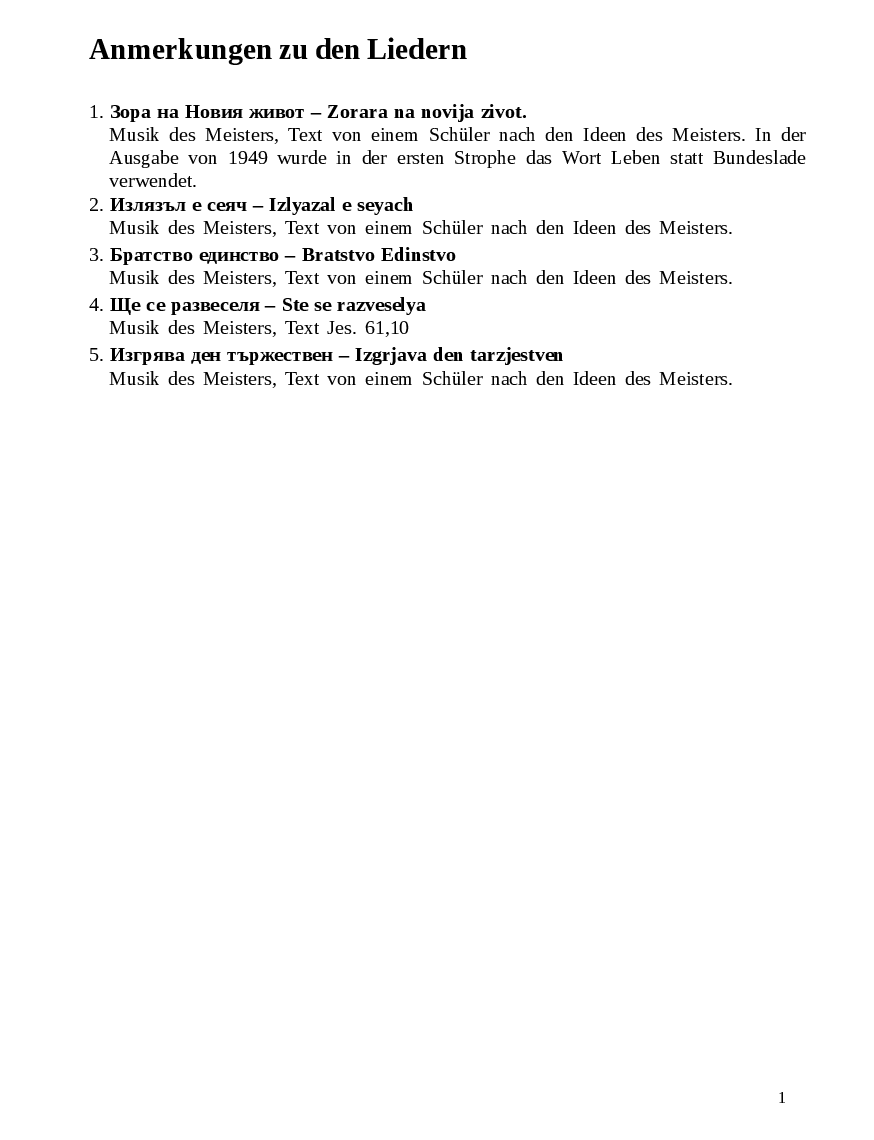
\version "2.24.0"

% include paper part and global functions
\include "include/globals.ily"

\bookpart {
  \include "include/bookpart-paper.ily"




  \markup \fontsize  #+5.5 {  \bold   {Anmerkungen zu den Liedern} }




  \markup \fontsize  #+2  { 1. \bold{ \vspace #1.5 Зора на Новия живот – Zorara na novija zivot.} }
  \markup \fontsize  #+2  { \hspace #2 \override #'(baseline-skip . 2.2)  \justify-string "Musik des Meisters, Text von einem Schüler nach den Ideen des Meisters. In der Ausgabe von 1949 wurde in der ersten Strophe das Wort Leben statt Bundeslade verwendet." }

  \markup \fontsize  #+2  { 2. \bold{ \vspace #0.6 Излязъл е сеяч – Izlyazal e seyach} }
  \markup \fontsize  #+2  {\hspace #2 \justify-string "Musik des Meisters, Text von einem Schüler nach den Ideen des Meisters." }

  \markup \fontsize  #+2  { 3. \bold{ \vspace #0.6  Братство единство – Bratstvo Edinstvo} }
  \markup \fontsize  #+2  {\hspace #2 \justify-string "Musik des Meisters, Text von einem Schüler nach den Ideen des Meisters." }

  \markup \fontsize  #+2  { 4. \bold{ \vspace #0.6  Ще се развеселя – Ste se razveselya} }
  \markup \fontsize  #+2  {\hspace #2 \justify-string "Musik des Meisters, Text Jes. 61,10" }

  \markup \fontsize  #+2  { 5. \bold{ \vspace #0.6  Изгрява ден тържествен – Izgrjava den tarzjestven} }
  \markup \fontsize  #+2  {\hspace #2 \justify-string "Musik des Meisters, Text von einem Schüler nach den Ideen des Meisters." }





} % bookpart


